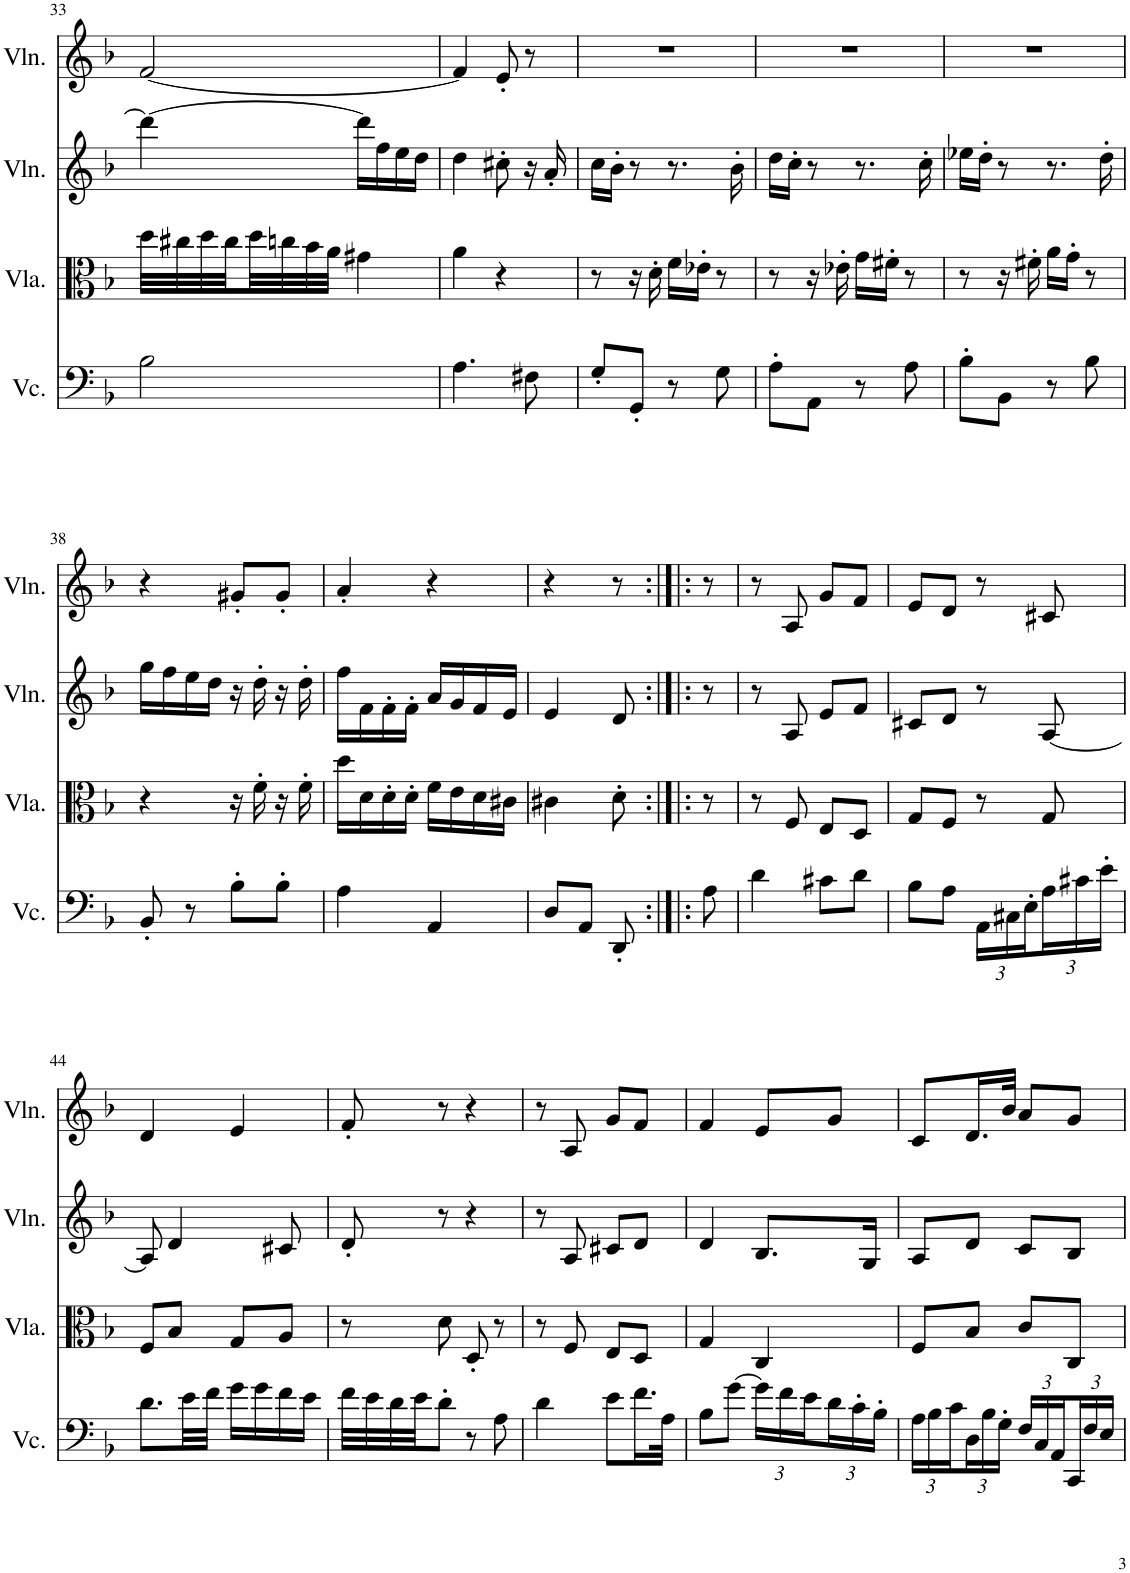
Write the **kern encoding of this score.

**kern	**kern	**kern	**kern
*part4	*part3	*part2	*part1
*staff4	*staff3	*staff2	*staff1
*I"Violoncello, Staff-3	*I"Viola, Staff-2	*I"Violin, Staff-1	*I"Violin, Staff
*I'Vc.	*I'Vla.	*I'Vln.	*I'Vln.
!!LO:PB:g=z
*clefF4	*clefC3	*clefG2	*clefG2
*k[b-]	*k[b-]	*k[b-]	*k[b-]
*M2/4	*M2/4	*M2/4	*M2/4
=33	=33	=33	=33
2B-\	32dd\LLL	4ddd\_	[2f/
.	32cc#X\	.	.
.	32dd\	.	.
.	32cc#\	.	.
.	32dd\	.	.
.	32ccn\	.	.
.	32b-\	.	.
.	32a\JJJ	.	.
.	4g#X\	16ddd\LL]	.
.	.	16ff\	.
.	.	16ee\	.
.	.	16dd\JJ	.
=34	=34	=34	=34
4.A\	4a\	4dd\	4f/]
.	4r	8cc#X'\	8e'/
8F#X\	.	16r	8r
.	.	16a'/	.
=35	=35	=35	=35
8G'/L	8r	16cc\LL	2r
.	.	16b-'\JJ	.
8GG'/J	16r	8r	.
.	16d'\	.	.
8r	16f\LL	8.r	.
.	16e-X'\JJ	.	.
8G\	8r	.	.
.	.	16b-'\	.
=36	=36	=36	=36
8A'\L	8r	16dd\LL	2r
.	.	16cc'\JJ	.
8AA\J	16r	8r	.
.	16e-X'\	.	.
8r	16g\LL	8.r	.
.	16f#X'\JJ	.	.
8A\	8r	.	.
.	.	16cc'\	.
=37	=37	=37	=37
8B-'\L	8r	16ee-X\LL	2r
.	.	16dd'\JJ	.
8BB-\J	16r	8r	.
.	16f#X'\	.	.
8r	16a\LL	8.r	.
.	16g'\JJ	.	.
8B-\	8r	.	.
.	.	16dd'\	.
!!LO:LB:g=z
=38	=38	=38	=38
8BB-'/	4r	16gg\LL	4r
.	.	16ff\	.
8r	.	16ee\	.
.	.	16dd\JJ	.
8B-'\L	16r	16r	8g#X'/L
.	16f'\	16dd'\	.
8B-'\J	16r	16r	8g#'/J
.	16f'\	16dd'\	.
=39	=39	=39	=39
4A\	16dd\LL	16ff\LL	4a'/
.	16d\	16f\	.
.	16d'\	16f'\	.
.	16d'\JJ	16f'\JJ	.
4AA/	16f\LL	16a/LL	4r
.	16e\	16g/	.
.	16d\	16f/	.
.	16c#X\JJ	16e/JJ	.
=40	=40	=40	=40
8D/L	4c#X\	4e/	4r
8AA/J	.	.	.
8DD'/	8d'\	8d/	8r
=41:|!|:	=41:|!|:	=41:|!|:	=41:|!|:
8A\	8r	8r	8r
=42	=42	=42	=42
4d\	8r	8r	8r
.	8F/	8A/	8A/
8c#X\L	8E/L	8e/L	8g/L
8d\J	8D/J	8f/J	8f/J
=43	=43	=43	=43
8B-\L	8G/L	8c#X/L	8e/L
8A\J	8F/J	8d/J	8d/J
*Xbrackettup	*	*	*
24AA\LL	8r	8r	8r
24C#X\	.	.	.
24E'\	.	.	.
24A\	8G/	[8A/	8c#X/
24c#X\	.	.	.
24e'\JJ	.	.	.
!!LO:LB:g=z
=44	=44	=44	=44
8.d\L	8F/L	8A/]	4d/
.	8B-/J	4d/	.
32e\LL	.	.	.
32f\JJJ	.	.	.
16g\LL	8G/L	.	4e/
16g\	.	.	.
16f\	8A/J	8c#X/	.
16e\JJ	.	.	.
=45	=45	=45	=45
32f\LLL	8r	8d'/	8f'/
32e\	.	.	.
32d\	.	.	.
32e\JJ	.	.	.
8d'\J	8d\	8r	8r
8r	8D'/	4r	4r
8A\	8r	.	.
=46	=46	=46	=46
4d\	8r	8r	8r
.	8F/	8A/	8A/
8e\L	8E/L	8c#X/L	8g/L
16.f\L	8D/J	8d/J	8f/J
32A\JJk	.	.	.
=47	=47	=47	=47
8B-\L	4G/	4d/	4f/
[8g\J	.	.	.
24g\LL]	4C/	8.B-/L	8e/L
24f\	.	.	.
24e\	.	.	.
24d\	.	.	8g/J
24c'\	.	.	.
.	.	16G/Jk	.
24B-'\JJ	.	.	.
=48	=48	=48	=48
24A\LL	8F/L	8A/L	8c/L
24B-\	.	.	.
24c\	.	.	.
24D\	8B-/J	8d/J	16.d/L
24B-\	.	.	.
24G'\JJ	.	.	.
.	.	.	32b-/JJk
24F/LL	8c/L	8c/L	8a/L
24C/	.	.	.
24AA/	.	.	.
24CC/	8C/J	8B-/J	8g/J
24F/	.	.	.
24E/JJ	.	.	.
=	=	=	=
*-	*-	*-	*-
